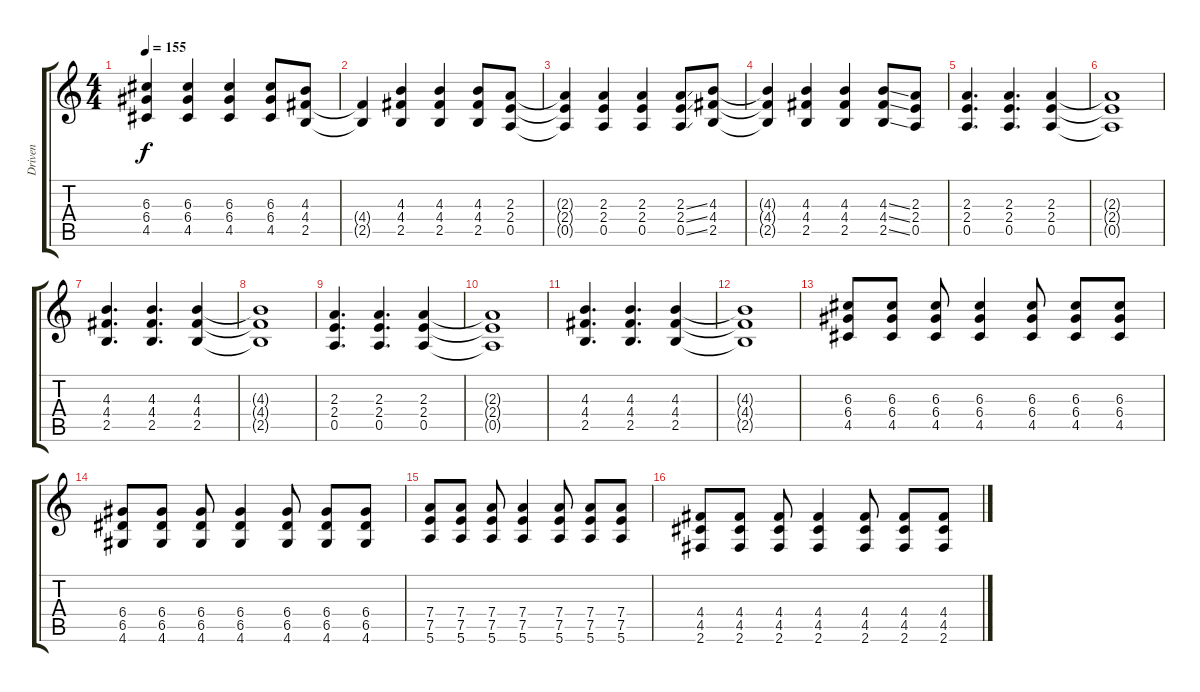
\track ("Driven" "Driven") {instrument overdrivenguitar}
\staff {score tabs}
\tuning (E4 B3 G3 D3 A2 E2) {hide}
\ts (4 4)
\tempo 155
\clef g2
\ks c
(6.3{t} 6.4{t} 4.5{t}).4{dy f} (6.3 6.4 4.5).4 (6.3 6.4 4.5).4 (6.3 6.4 4.5).8 (4.3 4.4 2.5).8 |
(4.4{t} 2.5{t}).4 (4.3 4.4 2.5).4 (4.3 4.4 2.5).4 (4.3 4.4 2.5).8 (2.3 2.4 0.5).8 |
(2.3{t} 2.4{t} 0.5{t}).4 (2.3 2.4 0.5).4 (2.3 2.4 0.5).4 (2.3{ss} 2.4{ss} 0.5{ss}).8 (4.3 4.4 2.5).8 |
(4.3{t} 4.4{t} 2.5{t}).4 (4.3 4.4 2.5).4 (4.3 4.4 2.5).4 (4.3{ss} 4.4{ss} 2.5{ss}).8 (2.3 2.4 0.5).8 |
(2.3 2.4 0.5).4{d} (2.3 2.4 0.5).4{d} (2.3 2.4 0.5).4 |
(2.3{t} 2.4{t} 0.5{t}).1 |
(4.3 4.4 2.5).4{d} (4.3 4.4 2.5).4{d} (4.3 4.4 2.5).4 |
(4.3{t} 4.4{t} 2.5{t}).1 |
(2.3 2.4 0.5).4{d} (2.3 2.4 0.5).4{d} (2.3 2.4 0.5).4 |
(2.3{t} 2.4{t} 0.5{t}).1 |
(4.3 4.4 2.5).4{d} (4.3 4.4 2.5).4{d} (4.3 4.4 2.5).4 |
(4.3{t} 4.4{t} 2.5{t}).1 |
(6.3 6.4 4.5).8 (6.3 6.4 4.5).8 (6.3 6.4 4.5).8 (6.3 6.4 4.5).4 (6.3 6.4 4.5).8 (6.3 6.4 4.5).8 (6.3 6.4 4.5).8 |
(6.4 6.5 4.6).8 (6.4 6.5 4.6).8 (6.4 6.5 4.6).8 (6.4 6.5 4.6).4 (6.4 6.5 4.6).8 (6.4 6.5 4.6).8 (6.4 6.5 4.6).8 |
(7.4 7.5 5.6).8 (7.4 7.5 5.6).8 (7.4 7.5 5.6).8 (7.4 7.5 5.6).4 (7.4 7.5 5.6).8 (7.4 7.5 5.6).8 (7.4 7.5 5.6).8 |
(4.4 4.5 2.6).8 (4.4 4.5 2.6).8 (4.4 4.5 2.6).8 (4.4 4.5 2.6).4 (4.4 4.5 2.6).8 (4.4 4.5 2.6).8 (4.4 4.5 2.6).8
